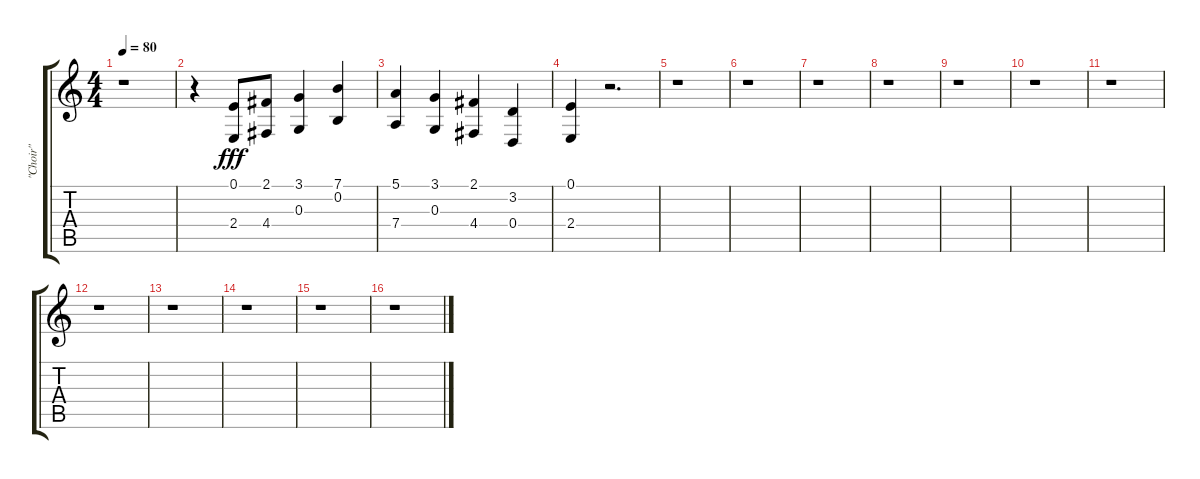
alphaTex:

\track ("\"Choir\"" "\"Choir\"") {instrument fx4atmosphere}
\staff {score tabs}
\tuning (E4 B3 G3 D3 A2 E2) {hide}
\ts (4 4)
\tempo 80
\clef g2
\ks c
r.1{dy fff} |
r.4 (0.1 2.4).8 (2.1 4.4).8 (3.1 0.3).4 (7.1 0.2).4 |
(5.1 7.4).4 (3.1 0.3).4 (2.1 4.4).4 (3.2 0.4).4 |
(0.1 2.4).4 r.2{d} |
r.1 |
r.1 |
r.1 |
r.1 |
r.1 |
r.1 |
r.1 |
r.1 |
r.1 |
r.1 |
r.1 |
r.1
